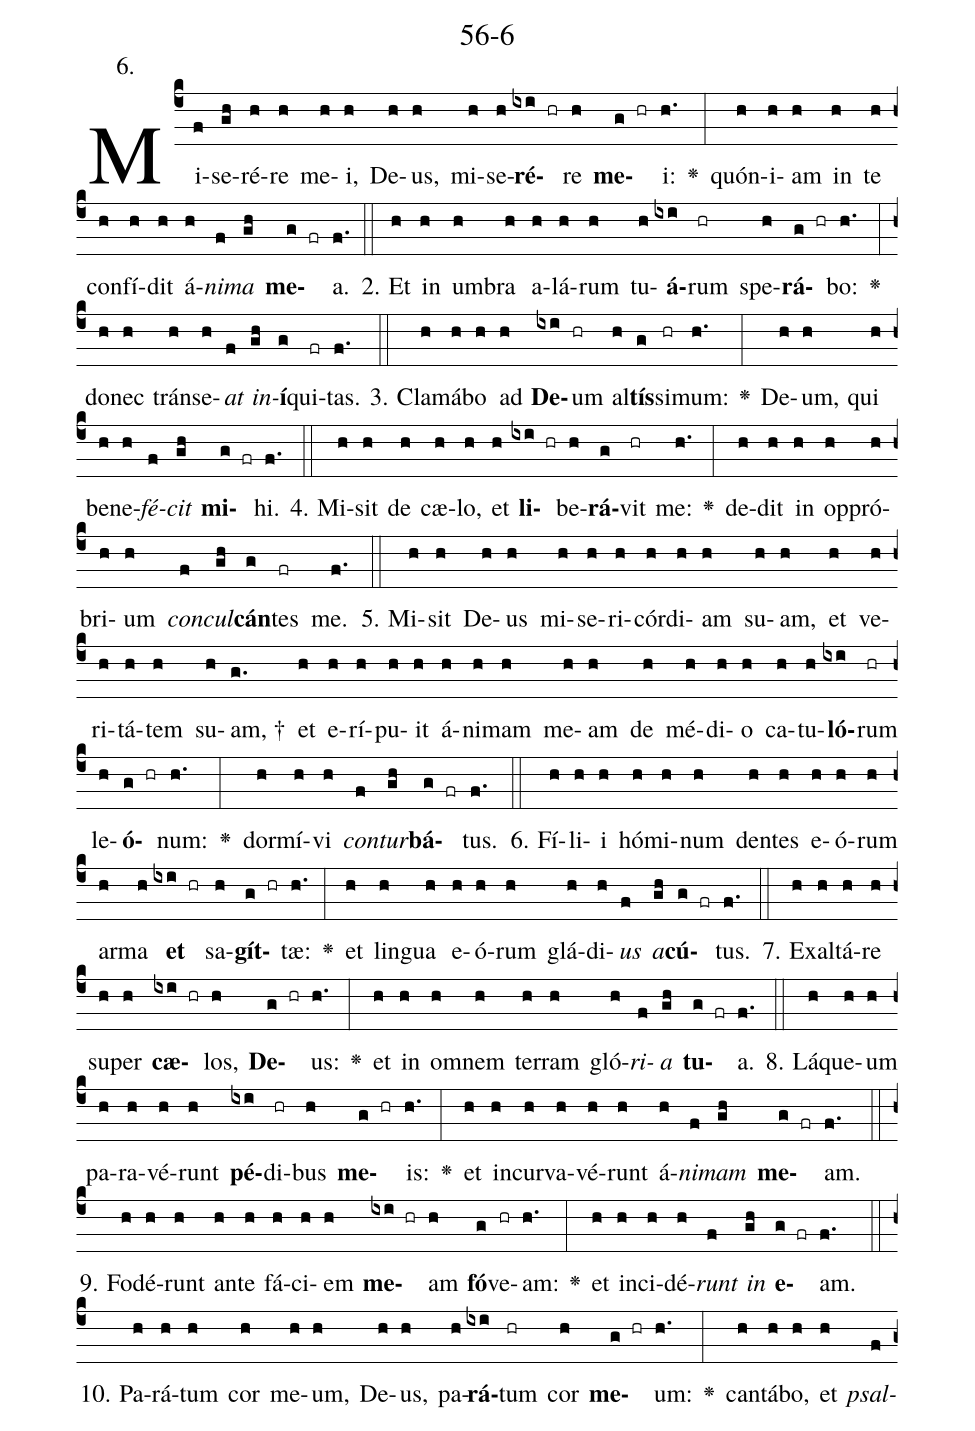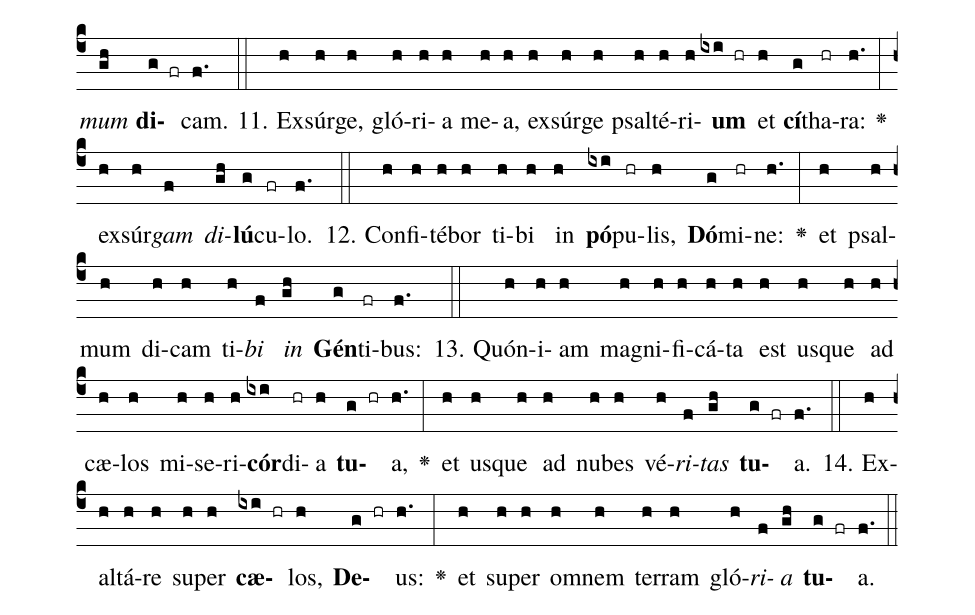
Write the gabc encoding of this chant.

name: 56-6;
annotation: 6.;
%%
(c4)Mi(f)se(gh)ré(h)re(h) me(h)i,(h) De(h)us,(h) mi(h)se(h)<b>ré</b>(ixi hr)re(h) <b>me</b>(g hr)i:(h.) <v>\greheightstar</v>(:) quón(h)i(h)am(h) in(h) te(h) con(h)fí(h)dit(h) á(h)<i>ni</i>(f)<i>ma</i>(gh) <b>me</b>(g fr)a.(f.) (::)
2. Et(h) in(h) um(h)bra(h) a(h)lá(h)rum(h) tu(h)<b>á</b>(ixi)rum(hr) spe(h)<b>rá</b>(g hr)bo:(h.) <v>\greheightstar</v>(:) do(h)nec(h) tráns(h)e(h)<i>at</i>(f) <i>in</i>(gh)<b>í</b>(g)qui(fr)tas.(f.) (::)
3. Cla(h)má(h)bo(h) ad(h) <b>De</b>(ixi)um(hr) al(h)<b>tís</b>(g)si(hr)mum:(h.) <v>\greheightstar</v>(:) De(h)um,(h) qui(h) be(h)ne(h)<i>fé</i>(f)<i>cit</i>(gh) <b>mi</b>(g fr)hi.(f.) (::)
4. Mi(h)sit(h) de(h) cæ(h)lo,(h) et(h) <b>li</b>(ixi hr)be(h)<b>rá</b>(g)vit(hr) me:(h.) <v>\greheightstar</v>(:) de(h)dit(h) in(h) op(h)pró(h)bri(h)um(h) <i>con</i>(f)<i>cul</i>(gh)<b>cán</b>(g)tes(fr) me.(f.) (::)
5. Mi(h)sit(h) De(h)us(h) mi(h)se(h)ri(h)cór(h)di(h)am(h) su(h)am,(h) et(h) ve(h)ri(h)tá(h)tem(h) su(h)am, †(g.) et(h) e(h)rí(h)pu(h)it(h) á(h)ni(h)mam(h) me(h)am(h) de(h) mé(h)di(h)o(h) ca(h)tu(h)<b>ló</b>(ixi)rum(hr) le(h)<b>ó</b>(g hr)num:(h.) <v>\greheightstar</v>(:) dor(h)mí(h)vi(h) <i>con</i>(f)<i>tur</i>(gh)<b>bá</b>(g fr)tus.(f.) (::)
6. Fí(h)li(h)i(h) hó(h)mi(h)num(h) den(h)tes(h) e(h)ó(h)rum(h) ar(h)ma(h) <b>et</b>(ixi hr) sa(h)<b>gít</b>(g hr)tæ:(h.) <v>\greheightstar</v>(:) et(h) lin(h)gua(h) e(h)ó(h)rum(h) glá(h)di(h)<i>us</i>(f) <i>a</i>(gh)<b>cú</b>(g fr)tus.(f.) (::)
7. Ex(h)al(h)tá(h)re(h) su(h)per(h) <b>cæ</b>(ixi hr)los,(h) <b>De</b>(g hr)us:(h.) <v>\greheightstar</v>(:) et(h) in(h) om(h)nem(h) ter(h)ram(h) gló(h)<i>ri</i>(f)<i>a</i>(gh) <b>tu</b>(g fr)a.(f.) (::)
8. Lá(h)que(h)um(h) pa(h)ra(h)vé(h)runt(h) <b>pé</b>(ixi)di(hr)bus(h) <b>me</b>(g hr)is:(h.) <v>\greheightstar</v>(:) et(h) in(h)cur(h)va(h)vé(h)runt(h) á(h)<i>ni</i>(f)<i>mam</i>(gh) <b>me</b>(g fr)am.(f.) (::)
9. Fo(h)dé(h)runt(h) an(h)te(h) fá(h)ci(h)em(h) <b>me</b>(ixi hr)am(h) <b>fó</b>(g)ve(hr)am:(h.) <v>\greheightstar</v>(:) et(h) in(h)ci(h)dé(h)<i>runt</i>(f) <i>in</i>(gh) <b>e</b>(g fr)am.(f.) (::)
10. Pa(h)rá(h)tum(h) cor(h) me(h)um,(h) De(h)us,(h) pa(h)<b>rá</b>(ixi)tum(hr) cor(h) <b>me</b>(g hr)um:(h.) <v>\greheightstar</v>(:) can(h)tá(h)bo,(h) et(h) <i>psal</i>(f)<i>mum</i>(gh) <b>di</b>(g fr)cam.(f.) (::)
11. Ex(h)súr(h)ge,(h) gló(h)ri(h)a(h) me(h)a,(h) ex(h)súr(h)ge(h) psal(h)té(h)ri(h)<b>um</b>(ixi hr) et(h) <b>cí</b>(g)tha(hr)ra:(h.) <v>\greheightstar</v>(:) ex(h)súr(h)<i>gam</i>(f) <i>di</i>(gh)<b>lú</b>(g)cu(fr)lo.(f.) (::)
12. Con(h)fi(h)té(h)bor(h) ti(h)bi(h) in(h) <b>pó</b>(ixi)pu(hr)lis,(h) <b>Dó</b>(g)mi(hr)ne:(h.) <v>\greheightstar</v>(:) et(h) psal(h)mum(h) di(h)cam(h) ti(h)<i>bi</i>(f) <i>in</i>(gh) <b>Gén</b>(g)ti(fr)bus:(f.) (::)
13. Quón(h)i(h)am(h) ma(h)gni(h)fi(h)cá(h)ta(h) est(h) us(h)que(h) ad(h) cæ(h)los(h) mi(h)se(h)ri(h)<b>cór</b>(ixi)di(hr)a(h) <b>tu</b>(g hr)a,(h.) <v>\greheightstar</v>(:) et(h) us(h)que(h) ad(h) nu(h)bes(h) vé(h)<i>ri</i>(f)<i>tas</i>(gh) <b>tu</b>(g fr)a.(f.) (::)
14. Ex(h)al(h)tá(h)re(h) su(h)per(h) <b>cæ</b>(ixi hr)los,(h) <b>De</b>(g hr)us:(h.) <v>\greheightstar</v>(:) et(h) su(h)per(h) om(h)nem(h) ter(h)ram(h) gló(h)<i>ri</i>(f)<i>a</i>(gh) <b>tu</b>(g fr)a.(f.) (::)
